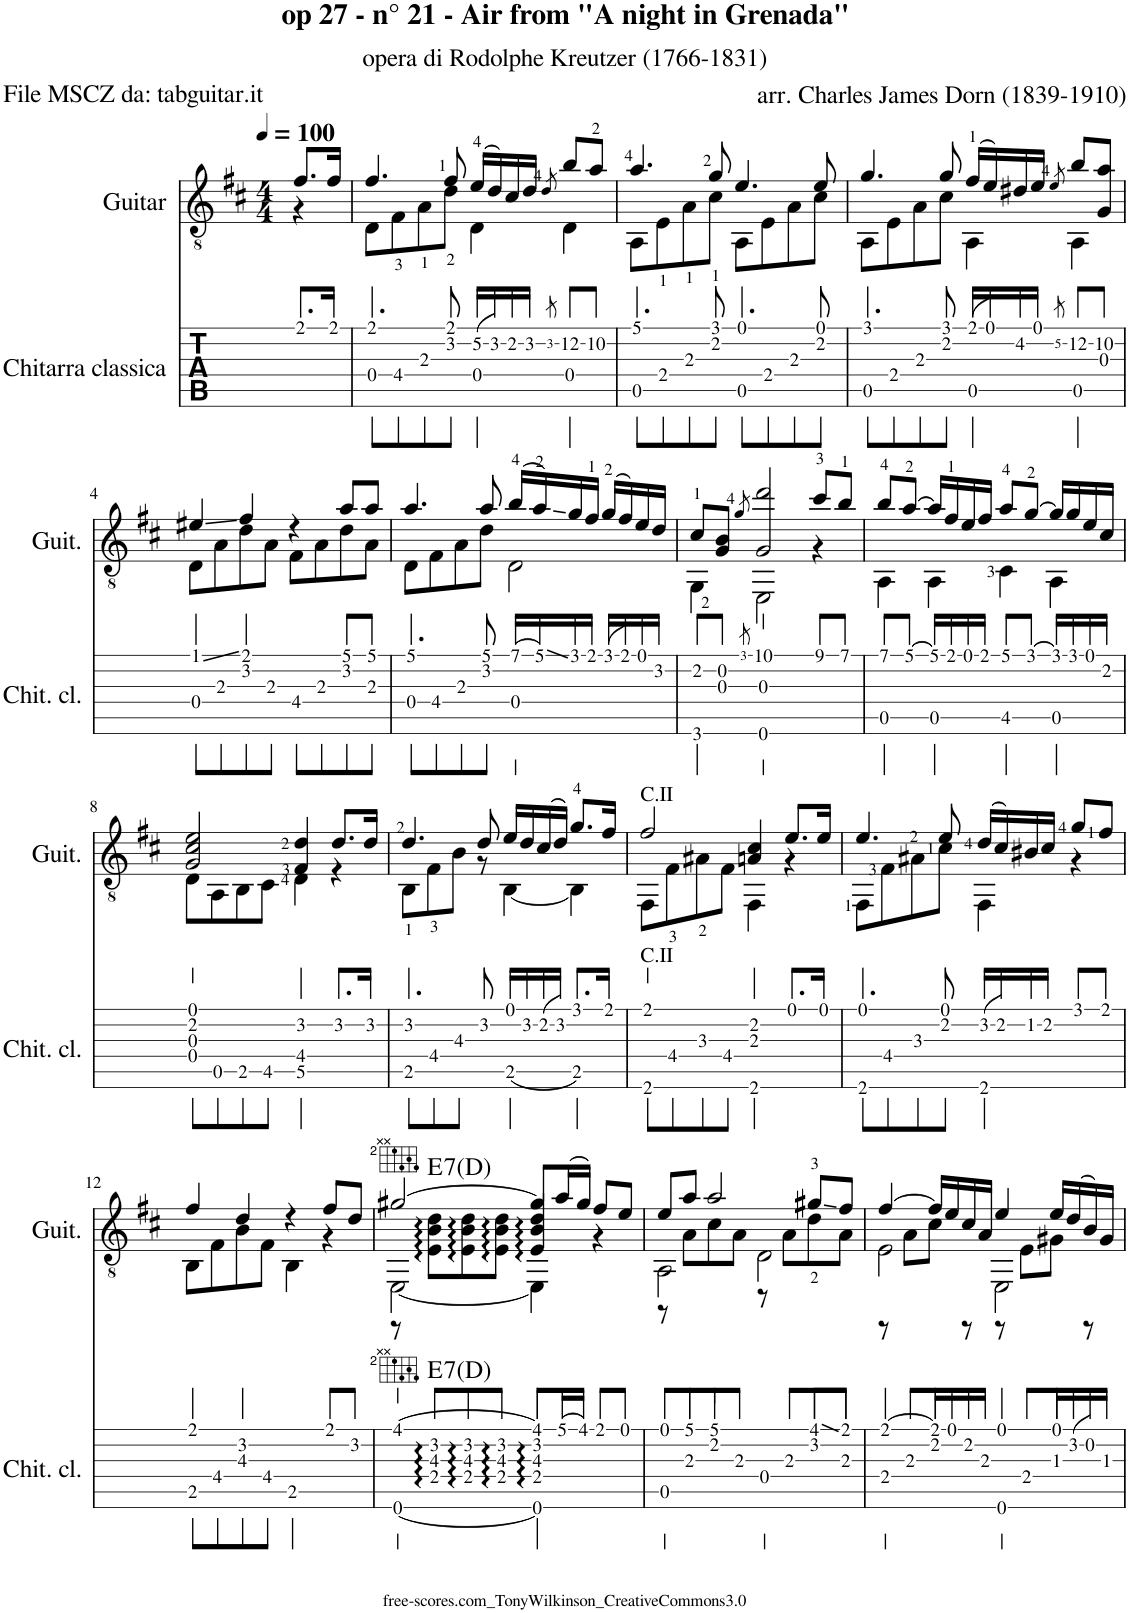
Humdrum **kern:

**kern	**harte	**kern	**harte
*part2	*part2	*part1	*part1
*staff2	*	*staff1	*
*I"Chitarra classica	*	*I"Guitar	*
*I'Chit. cl.	*	*I'Guit.	*
*stria6	*	*	*
*	*	*clefGv2	*
*k[f#c#]	*	*k[f#c#]	*
*M4/4	*	*M4/4	*
*MM100	*	*MM100	*
=	=	=	=
*^	*	*^	*
8.f#/L	4r	.	8.f#/L	4r	.
16f#/Jk	.	.	16f#/Jk	.	.
=1	=1	=1	=1	=1	=1
4.f#/	8D\L	.	4.f#/	8D\L	.
.	8F#\	.	.	8F#\	.
.	8A\	.	.	8A\	.
8f#/	8d\J	.	8f#/	8d\J	.
(16e/LL	4D\	.	(16e/LL	4D\	.
16d/)	.	.	16d/)	.	.
16c#/	.	.	16c#/	.	.
16d/JJ	.	.	16d/JJ	.	.
8qd/	.	.	8qd/	.	.
8b/L	4D\	.	8b/L	4D\	.
8a/J	.	.	8a/J	.	.
=2	=2	=2	=2	=2	=2
4.a/	8AA\L	.	4.a/	8AA\L	.
.	8E\	.	.	8E\	.
.	8A\	.	.	8A\	.
8g/	8c#\J	.	8g/	8c#\J	.
4.e/	8AA\L	.	4.e/	8AA\L	.
.	8E\	.	.	8E\	.
.	8A\	.	.	8A\	.
8e/	8c#\J	.	8e/	8c#\J	.
=3	=3	=3	=3	=3	=3
4.g/	8AA\L	.	4.g/	8AA\L	.
.	8E\	.	.	8E\	.
.	8A\	.	.	8A\	.
8g/	8c#\J	.	8g/	8c#\J	.
(16f#/LL	4AA\	.	(16f#/LL	4AA\	.
16e/)	.	.	16e/)	.	.
16d#X/	.	.	16d#X/	.	.
16e/JJ	.	.	16e/JJ	.	.
8qe/	.	.	8qe/	.	.
8b/L	4AA\	.	8b/L	4AA\	.
8G/ 8a/J	.	.	8G/ 8a/J	.	.
!!LO:LB:g=z	!!
=4	=4	=4	=4	=4	=4
4e#X/	8D\L	.	4e#X/	8D\L	.
.	8A\	.	.	8A\	.
4f#/	8d\	.	4f#/	8d\	.
.	8A\J	.	.	8A\J	.
4r	8F#\L	.	4r	8F#\L	.
.	8A\	.	.	8A\	.
8a/L	8d\	.	8a/L	8d\	.
8a/J	8A\J	.	8a/J	8A\J	.
=5	=5	=5	=5	=5	=5
4.a/	8D\L	.	4.a/	8D\L	.
.	8F#\	.	.	8F#\	.
.	8A\	.	.	8A\	.
8a/	8d\J	.	8a/	8d\J	.
(16b/LL	2D\	.	(16b/LL	2D\	.
16a/)	.	.	16a/)	.	.
16g/	.	.	16g/	.	.
16f#/JJ	.	.	16f#/JJ	.	.
(16g/LL	.	.	(16g/LL	.	.
16f#/)	.	.	16f#/)	.	.
16e/	.	.	16e/	.	.
16d/JJ	.	.	16d/JJ	.	.
=6	=6	=6	=6	=6	=6
8c#/L	4GG\	.	8c#/L	4GG\	.
8G/ 8B/J	.	.	8G/ 8B/J	.	.
8qg/	.	.	8qg/	.	.
2G/ 2dd/	2EE\	.	2G/ 2dd/	2EE\	.
8cc#/L	4r	.	8cc#/L	4r	.
8b/J	.	.	8b/J	.	.
=7	=7	=7	=7	=7	=7
8b/L	4AA\	.	8b/L	4AA\	.
[8a/J	.	.	[8a/J	.	.
16a/LL]	4AA\	.	16a/LL]	4AA\	.
16f#/	.	.	16f#/	.	.
16e/	.	.	16e/	.	.
16f#/JJ	.	.	16f#/JJ	.	.
8a/L	4C#\	.	8a/L	4C#\	.
[8g/J	.	.	[8g/J	.	.
16g/LL]	4AA\	.	16g/LL]	4AA\	.
16g/	.	.	16g/	.	.
16e/	.	.	16e/	.	.
16c#/JJ	.	.	16c#/JJ	.	.
!!LO:LB:g=z	!!
=8	=8	=8	=8	=8	=8
2G/ 2c#/ 2e/	8D\L	.	2G/ 2c#/ 2e/	8D\L	.
.	8AA\	.	.	8AA\	.
.	8BB\	.	.	8BB\	.
.	8C#\J	.	.	8C#\J	.
4F#/ 4d/	4D\	.	4F#/ 4d/	4D\	.
8.d/L	4r	.	8.d/L	4r	.
16d/Jk	.	.	16d/Jk	.	.
=9	=9	=9	=9	=9	=9
4.d/	8BB\L	.	4.d/	8BB\L	.
.	8F#\	.	.	8F#\	.
.	8B\J	.	.	8B\J	.
8d/	8r	.	8d/	8r	.
16e/LL	[4BB\	.	16e/LL	[4BB\	.
16d/	.	.	16d/	.	.
(16c#/	.	.	(16c#/	.	.
16d/JJ)	.	.	16d/JJ)	.	.
8.g/L	4BB\]	.	8.g/L	4BB\]	.
16f#/Jk	.	.	16f#/Jk	.	.
=10	=10	=10	=10	=10	=10
!	!	!	!LO:TX:a:t=C.II	!	!
!LO:TX:a:t=C.II	!	!	!	!	!
2f#/	8FF#\L	.	2f#/	8FF#\L	.
.	8F#\	.	.	8F#\	.
.	8A#X\	.	.	8A#X\	.
.	8F#\J	.	.	8F#\J	.
4An/ 4c#/	4FF#\	.	4An/ 4c#/	4FF#\	.
8.e/L	4r	.	8.e/L	4r	.
16e/Jk	.	.	16e/Jk	.	.
=11	=11	=11	=11	=11	=11
4.e/	8FF#\L	.	4.e/	8FF#\L	.
.	8F#\	.	.	8F#\	.
.	8A#X\	.	.	8A#X\	.
8e/	8c#\J	.	8e/	8c#\J	.
(16d/LL	4FF#\	.	(16d/LL	4FF#\	.
16c#/)	.	.	16c#/)	.	.
16B#X/	.	.	16B#X/	.	.
16c#/JJ	.	.	16c#/JJ	.	.
8g/L	4r	.	8g/L	4r	.
8f#/J	.	.	8f#/J	.	.
!!LO:LB:g=z	!!
=12	=12	=12	=12	=12	=12
4f#/	8BB\L	.	4f#/	8BB\L	.
.	8F#\	.	.	8F#\	.
4d/	8B\	.	4d/	8B\	.
.	8F#\J	.	.	8F#\J	.
4r	4BB\	.	4r	4BB\	.
8f#/L	4r	.	8f#/L	4r	.
8d/J	.	.	8d/J	.	.
=13	=13	=13	=13	=13	=13
*	*^	*	*	*^	*
[2g#X/	[2EE\	8r	.	[2g#X/	[2EE\	8r	.
!	!	!	!LO:H:kt=7	!	!	!	!LO:H:kt=7
.	.	8E/ 8B/ 8d/L	E:7	.	.	8E\ 8B\ 8d\L	E:7
.	.	8E/ 8B/ 8d/	.	.	.	8E\ 8B\ 8d\	.
.	.	8E/ 8B/ 8d/J	.	.	.	8E\ 8B\ 8d\J	.
8g#/L]	4EE\]	4E/ 4B/ 4d/	.	8g#/L]	4EE\]	4E/ 4B/ 4d/	.
(16a/L	.	.	.	(16a/L	.	.	.
16g#/JJ)	.	.	.	16g#/JJ)	.	.	.
8f#/L	4r	4ryy	.	8f#/L	4r	4ryy	.
8e/J	.	.	.	8e/J	.	.	.
=14	=14	=14	=14	=14	=14	=14	=14
8e/L	2AA\	8r	.	8e/L	2AA\	8r	.
8a/J	.	8A/L	.	8a/J	.	8A\L	.
2a/	.	8c#/	.	2a/	.	8c#\	.
.	.	8A/J	.	.	.	8A\J	.
.	2D\	8r	.	.	2D\	8r	.
.	.	8A/L	.	.	.	8A\L	.
8g#X/L	.	8d/	.	8g#X/L	.	8d\	.
8f#/J	.	8A/J	.	8f#/J	.	8A\J	.
=15	=15	=15	=15	=15	=15	=15	=15
[4f#/	2E\	8r	.	[4f#/	2E\	8r	.
.	.	8A/L	.	.	.	8A\L	.
16f#/LL]	.	8c#/J	.	16f#/LL]	.	8c#\J	.
16e/	.	.	.	16e/	.	.	.
16c#/	.	8r	.	16c#/	.	8r	.
16A/JJ	.	.	.	16A/JJ	.	.	.
4e/	2EE\	8r	.	4e/	2EE\	8r	.
.	.	8E/L	.	.	.	8E\L	.
16e/LL	.	8G#X/J	.	16e/LL	.	8G#X\J	.
(16d/	.	.	.	(16d/	.	.	.
16B/)	.	8r	.	16B/)	.	8r	.
16G#/JJ	.	.	.	16G#/JJ	.	.	.
*v	*v	*v	*	*	*	*	*
*	*	*v	*v	*v	*
=	=	=	=
*-	*-	*-	*-
